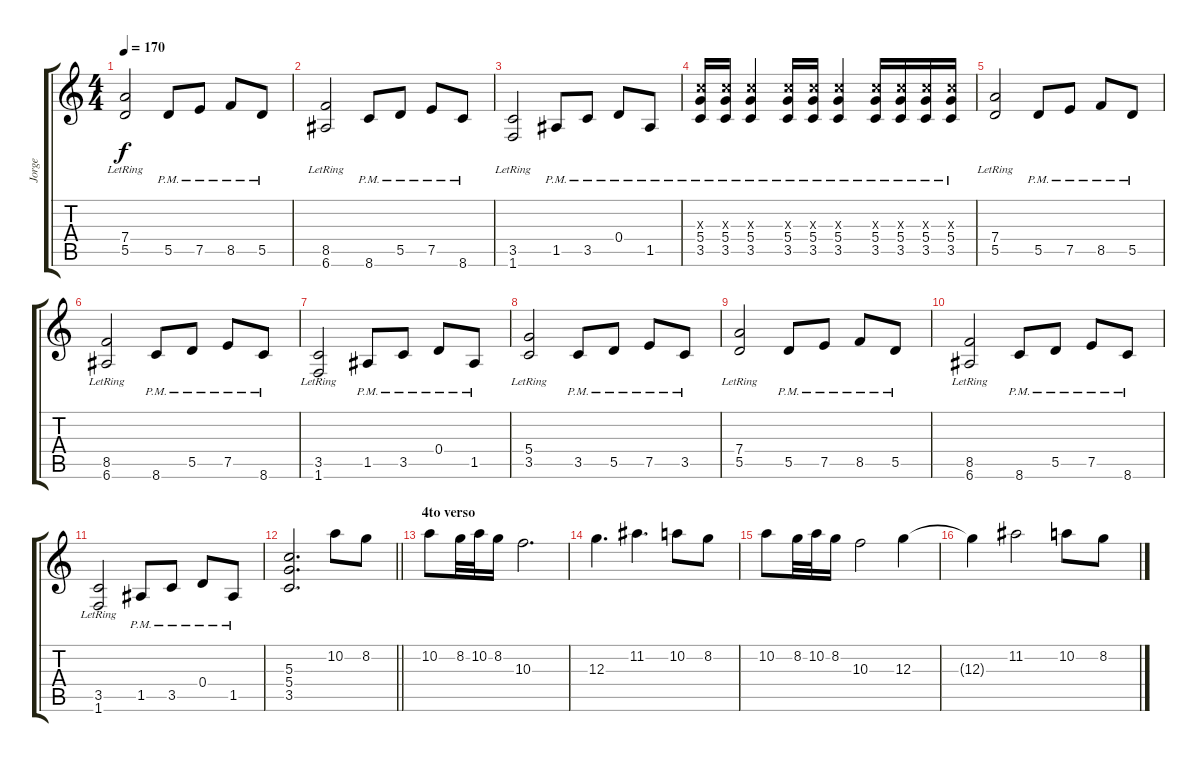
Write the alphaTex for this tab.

\track ("Jorge" "Jorge") {instrument distortionguitar}
\staff {score tabs}
\tuning (E4 B3 G3 D3 A2 E2) {hide}
\ts (4 4)
\tempo 170
\clef g2
\ks c
(7.4{lr} 5.5{lr}).2{dy f} 5.5{pm}.8 7.5{pm}.8 8.5{pm}.8 5.5{pm}.8 |
(8.5{lr} 6.6{lr}).2 8.6{pm}.8 5.5{pm}.8 7.5{pm}.8 8.6{pm}.8 |
(3.5{lr} 1.6{lr}).2 1.5{pm}.8 3.5{pm}.8 0.4{pm}.8 1.5{pm}.8 |
(5.3{x} 5.4{pm} 3.5{pm}).16 (5.3{x} 5.4{pm} 3.5{pm}).16 (5.3{x} 5.4{pm} 3.5{pm}).4 (5.3{x} 5.4{pm} 3.5{pm}).16 (5.3{x} 5.4{pm} 3.5{pm}).16 (5.3{x} 5.4{pm} 3.5{pm}).4 (5.3{x} 5.4{pm} 3.5{pm}).16 (5.3{x} 5.4{pm} 3.5{pm}).16 (5.3{x} 5.4{pm} 3.5{pm}).16 (5.3{x} 5.4{pm} 3.5{pm}).16 |
(7.4{lr} 5.5{lr}).2 5.5{pm}.8 7.5{pm}.8 8.5{pm}.8 5.5{pm}.8 |
(8.5{lr} 6.6{lr}).2 8.6{pm}.8 5.5{pm}.8 7.5{pm}.8 8.6{pm}.8 |
(3.5{lr} 1.6{lr}).2 1.5{pm}.8 3.5{pm}.8 0.4{pm}.8 1.5{pm}.8 |
(5.4{lr} 3.5{lr}).2 3.5{pm}.8 5.5{pm}.8 7.5{pm}.8 3.5{pm}.8 |
(7.4{lr} 5.5{lr}).2 5.5{pm}.8 7.5{pm}.8 8.5{pm}.8 5.5{pm}.8 |
(8.5{lr} 6.6{lr}).2 8.6{pm}.8 5.5{pm}.8 7.5{pm}.8 8.6{pm}.8 |
(3.5{lr} 1.6{lr}).2 1.5{pm}.8 3.5{pm}.8 0.4{pm}.8 1.5{pm}.8 |
\barLineRight lightlight
(5.3 5.4 3.5).2{d} 10.2.8{volume 9} 8.2.8 |
\section ("" "4to verso")
10.2.8 8.2.32 10.2.32 8.2.16 10.3.2{d} |
12.3.4{d} 11.2.4{d} 10.2.8 8.2.8 |
10.2.8 8.2.32 10.2.32 8.2.16 10.3.2 12.3.4 |
12.3{t}.4 11.2.2 10.2.8 8.2.8
